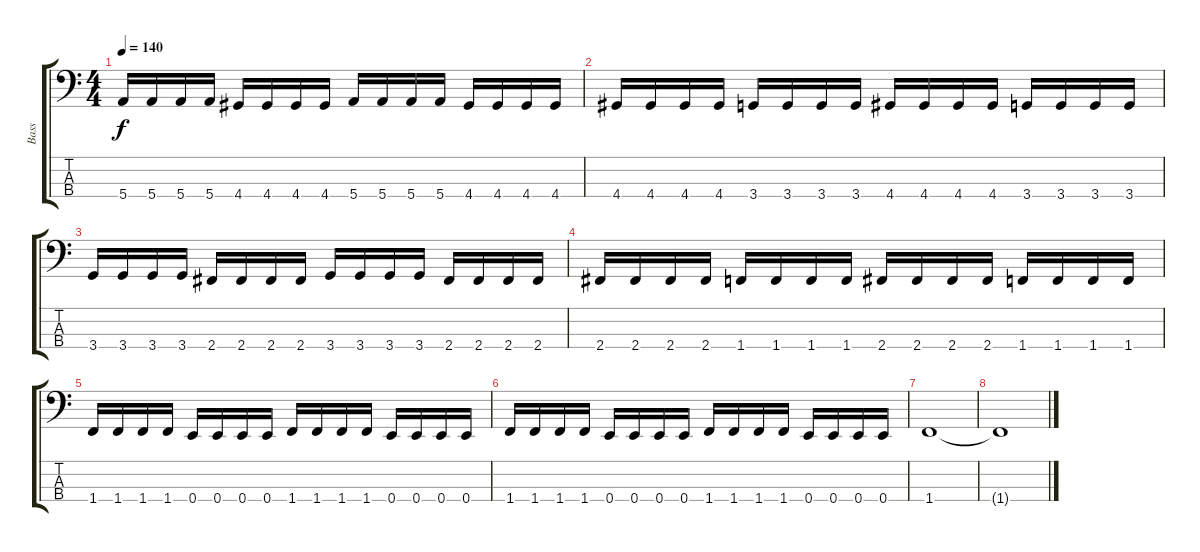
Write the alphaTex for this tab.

\track ("Bass" "Bass") {instrument electricbassfinger}
\staff {score tabs}
\tuning (G2 D2 A1 E1) {hide}
\ts (4 4)
\tempo 140
\clef f4
\ks c
5.4.16{dy f} 5.4.16 5.4.16 5.4.16 4.4.16 4.4.16 4.4.16 4.4.16 5.4.16 5.4.16 5.4.16 5.4.16 4.4.16 4.4.16 4.4.16 4.4.16 |
4.4.16 4.4.16 4.4.16 4.4.16 3.4.16 3.4.16 3.4.16 3.4.16 4.4.16 4.4.16 4.4.16 4.4.16 3.4.16 3.4.16 3.4.16 3.4.16 |
3.4.16 3.4.16 3.4.16 3.4.16 2.4.16 2.4.16 2.4.16 2.4.16 3.4.16 3.4.16 3.4.16 3.4.16 2.4.16 2.4.16 2.4.16 2.4.16 |
2.4.16 2.4.16 2.4.16 2.4.16 1.4.16 1.4.16 1.4.16 1.4.16 2.4.16 2.4.16 2.4.16 2.4.16 1.4.16 1.4.16 1.4.16 1.4.16 |
1.4.16 1.4.16 1.4.16 1.4.16 0.4.16 0.4.16 0.4.16 0.4.16 1.4.16 1.4.16 1.4.16 1.4.16 0.4.16 0.4.16 0.4.16 0.4.16 |
1.4.16 1.4.16 1.4.16 1.4.16 0.4.16 0.4.16 0.4.16 0.4.16 1.4.16 1.4.16 1.4.16 1.4.16 0.4.16 0.4.16 0.4.16 0.4.16 |
1.4.1 |
1.4{t}.1
